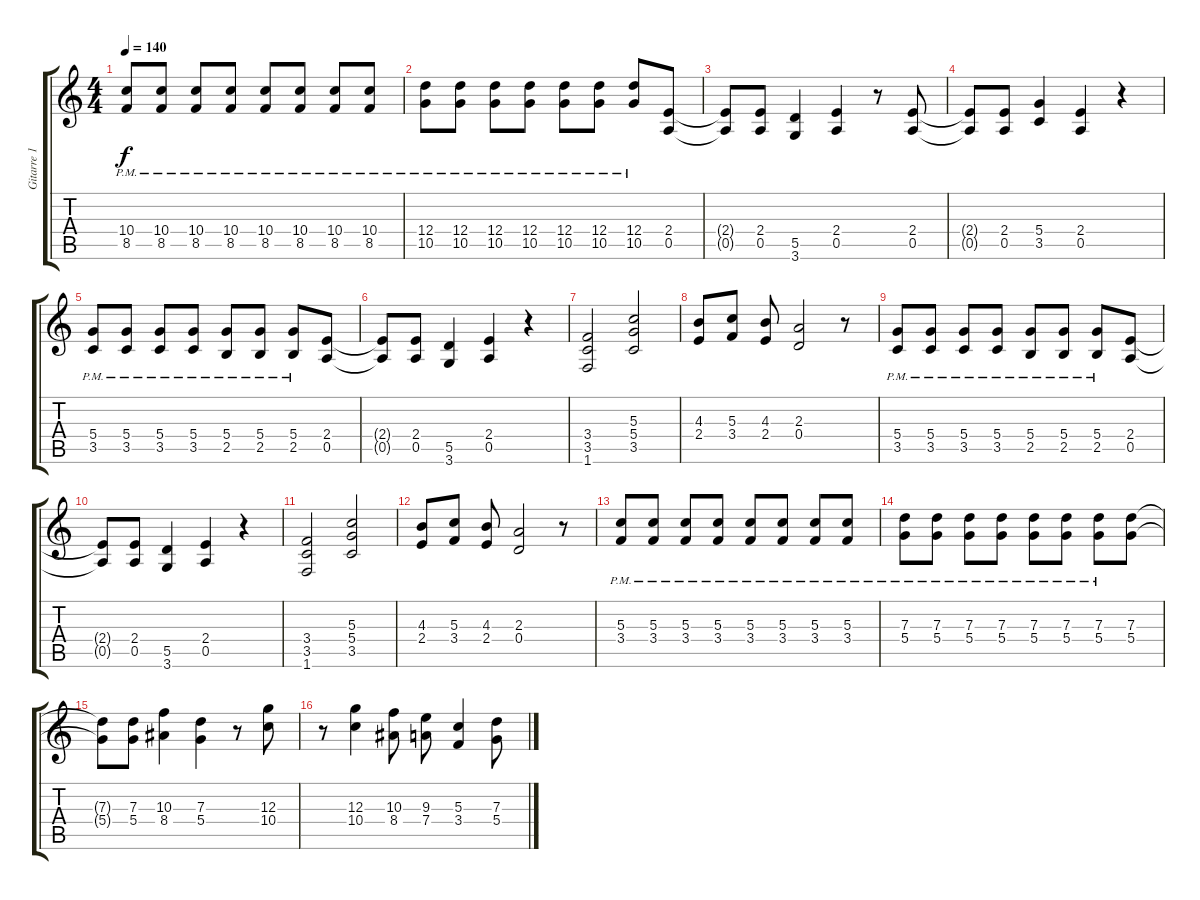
\track ("Gitarre 1" "Gitarre 1") {instrument distortionguitar}
\staff {score tabs}
\tuning (E4 B3 G3 D3 A2 E2) {hide}
\ts (4 4)
\tempo 140
\clef g2
\ks c
(10.4{pm} 8.5{pm}).8{dy f} (10.4{pm} 8.5{pm}).8 (10.4{pm} 8.5{pm}).8 (10.4{pm} 8.5{pm}).8 (10.4{pm} 8.5{pm}).8 (10.4{pm} 8.5{pm}).8 (10.4{pm} 8.5{pm}).8 (10.4{pm} 8.5{pm}).8 |
(12.4{pm} 10.5{pm}).8 (12.4{pm} 10.5{pm}).8 (12.4{pm} 10.5{pm}).8 (12.4{pm} 10.5{pm}).8 (12.4{pm} 10.5{pm}).8 (12.4{pm} 10.5{pm}).8 (12.4{pm} 10.5{pm}).8 (2.4 0.5).8 |
(2.4{t} 0.5{t}).8 (2.4 0.5).8 (5.5 3.6).4 (2.4 0.5).4 r.8 (2.4 0.5).8 |
(2.4{t} 0.5{t}).8 (2.4 0.5).8 (5.4 3.5).4 (2.4 0.5).4 r.4 |
(5.4{pm} 3.5{pm}).8 (5.4{pm} 3.5{pm}).8 (5.4{pm} 3.5{pm}).8 (5.4{pm} 3.5{pm}).8 (5.4{pm} 2.5{pm}).8 (5.4{pm} 2.5{pm}).8 (5.4{pm} 2.5{pm}).8 (2.4 0.5).8 |
(2.4{t} 0.5{t}).8 (2.4 0.5).8 (5.5 3.6).4 (2.4 0.5).4 r.4 |
(3.4 3.5 1.6).2 (5.3 5.4 3.5).2 |
(4.3 2.4).8 (5.3 3.4).8 (4.3 2.4).8 (2.3 0.4).2 r.8 |
(5.4{pm} 3.5{pm}).8 (5.4{pm} 3.5{pm}).8 (5.4{pm} 3.5{pm}).8 (5.4{pm} 3.5{pm}).8 (5.4{pm} 2.5{pm}).8 (5.4{pm} 2.5{pm}).8 (5.4{pm} 2.5{pm}).8 (2.4 0.5).8 |
(2.4{t} 0.5{t}).8 (2.4 0.5).8 (5.5 3.6).4 (2.4 0.5).4 r.4 |
(3.4 3.5 1.6).2 (5.3 5.4 3.5).2 |
(4.3 2.4).8 (5.3 3.4).8 (4.3 2.4).8 (2.3 0.4).2 r.8 |
(5.3{pm} 3.4{pm}).8 (5.3{pm} 3.4{pm}).8 (5.3{pm} 3.4{pm}).8 (5.3{pm} 3.4{pm}).8 (5.3{pm} 3.4{pm}).8 (5.3{pm} 3.4{pm}).8 (5.3{pm} 3.4{pm}).8 (5.3{pm} 3.4{pm}).8 |
(7.3{pm} 5.4{pm}).8 (7.3{pm} 5.4{pm}).8 (7.3{pm} 5.4{pm}).8 (7.3{pm} 5.4{pm}).8 (7.3{pm} 5.4{pm}).8 (7.3{pm} 5.4{pm}).8 (7.3{pm} 5.4{pm}).8 (7.3 5.4).8 |
(7.3{t} 5.4{t}).8 (7.3 5.4).8 (10.3 8.4).4 (7.3 5.4).4 r.8 (12.3 10.4).8 |
r.8 (12.3 10.4).4 (10.3 8.4).8 (9.3 7.4).8 (5.3 3.4).4 (7.3 5.4).8
